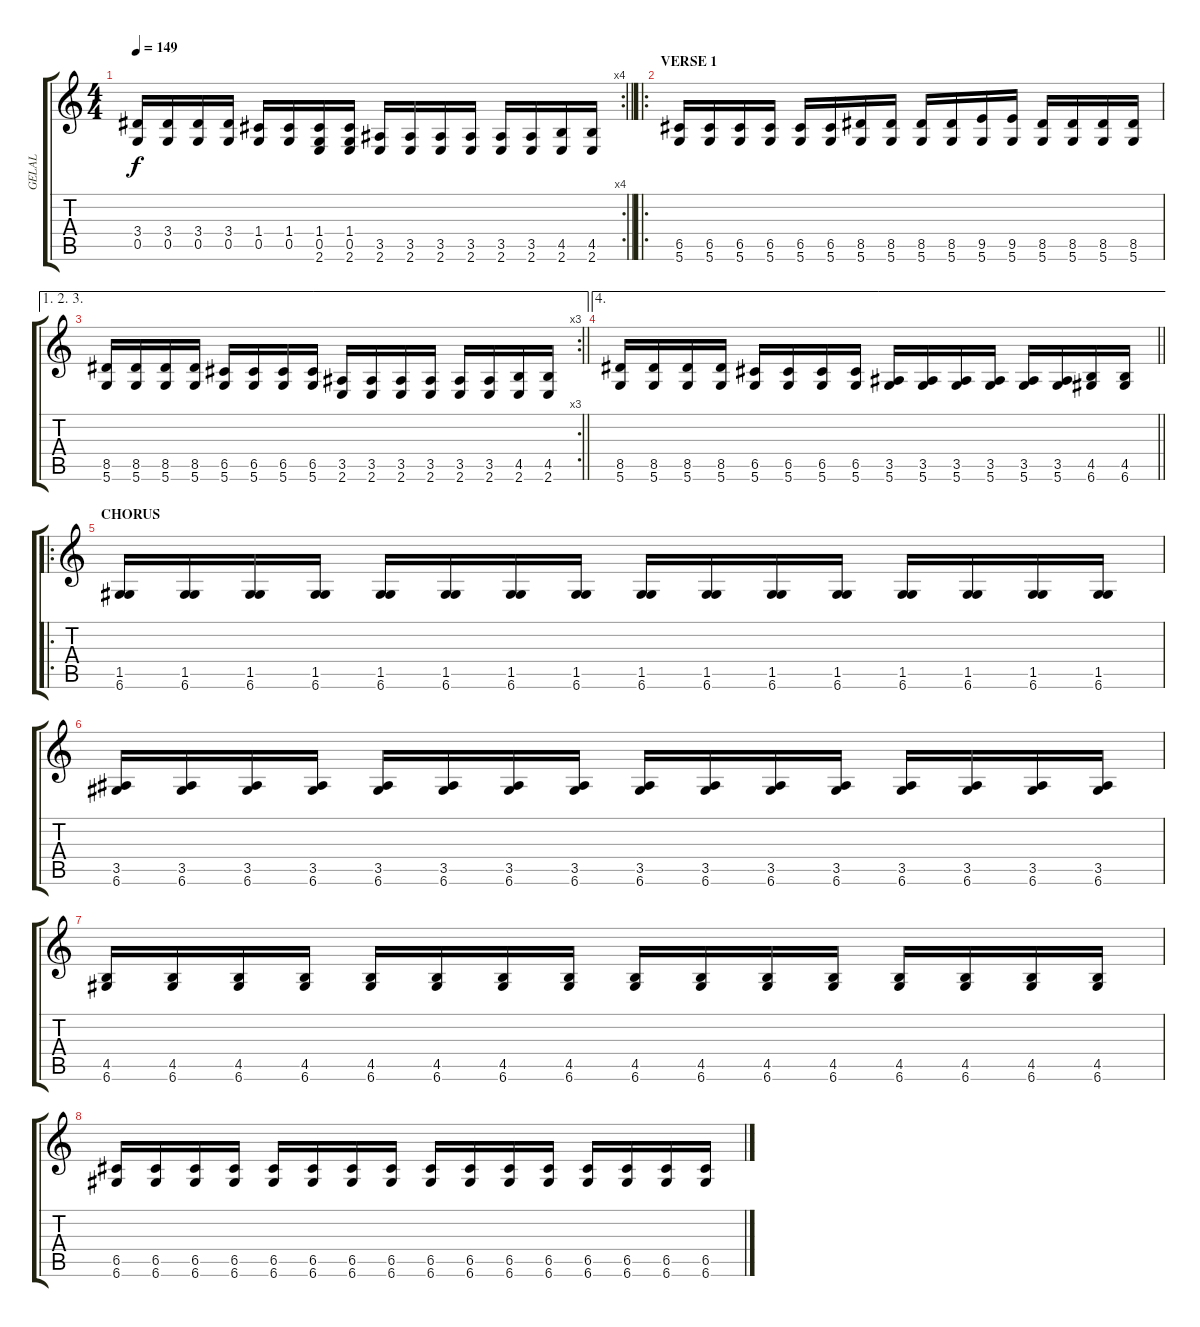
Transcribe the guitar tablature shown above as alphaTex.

\track ("GELAL" "GELAL") {instrument distortionguitar}
\staff {score tabs}
\tuning (D4 A3 F3 C3 G2 D2) {hide}
\rc 4
\ts (4 4)
\tempo 149
\clef g2
\barLineRight lightlight
\ks c
(3.4 0.5).16{dy f} (3.4 0.5).16 (3.4 0.5).16 (3.4 0.5).16 (1.4 0.5).16 (1.4 0.5).16 (1.4 0.5 2.6).16 (1.4 0.5 2.6).16 (3.5 2.6).16 (3.5 2.6).16 (3.5 2.6).16 (3.5 2.6).16 (3.5 2.6).16 (3.5 2.6).16 (4.5 2.6).16 (4.5 2.6).16 |
\ro
\section ("" "VERSE 1")
(6.5 5.6).16 (6.5 5.6).16 (6.5 5.6).16 (6.5 5.6).16 (6.5 5.6).16 (6.5 5.6).16 (8.5 5.6).16 (8.5 5.6).16 (8.5 5.6).16 (8.5 5.6).16 (9.5 5.6).16 (9.5 5.6).16 (8.5 5.6).16 (8.5 5.6).16 (8.5 5.6).16 (8.5 5.6).16 |
\ae (1 2 3)
\rc 3
\barLineRight lightlight
(8.5 5.6).16 (8.5 5.6).16 (8.5 5.6).16 (8.5 5.6).16 (6.5 5.6).16 (6.5 5.6).16 (6.5 5.6).16 (6.5 5.6).16 (3.5 2.6).16 (3.5 2.6).16 (3.5 2.6).16 (3.5 2.6).16 (3.5 2.6).16 (3.5 2.6).16 (4.5 2.6).16 (4.5 2.6).16 |
\ae 4
\barLineRight lightlight
(8.5 5.6).16 (8.5 5.6).16 (8.5 5.6).16 (8.5 5.6).16 (6.5 5.6).16 (6.5 5.6).16 (6.5 5.6).16 (6.5 5.6).16 (3.5 5.6).16 (3.5 5.6).16 (3.5 5.6).16 (3.5 5.6).16 (3.5 5.6).16 (3.5 5.6).16 (4.5 6.6).16 (4.5 6.6).16 |
\ro
\section ("" "CHORUS")
(1.5 6.6).16 (1.5 6.6).16 (1.5 6.6).16 (1.5 6.6).16 (1.5 6.6).16 (1.5 6.6).16 (1.5 6.6).16 (1.5 6.6).16 (1.5 6.6).16 (1.5 6.6).16 (1.5 6.6).16 (1.5 6.6).16 (1.5 6.6).16 (1.5 6.6).16 (1.5 6.6).16 (1.5 6.6).16 |
(3.5 6.6).16 (3.5 6.6).16 (3.5 6.6).16 (3.5 6.6).16 (3.5 6.6).16 (3.5 6.6).16 (3.5 6.6).16 (3.5 6.6).16 (3.5 6.6).16 (3.5 6.6).16 (3.5 6.6).16 (3.5 6.6).16 (3.5 6.6).16 (3.5 6.6).16 (3.5 6.6).16 (3.5 6.6).16 |
(4.5 6.6).16 (4.5 6.6).16 (4.5 6.6).16 (4.5 6.6).16 (4.5 6.6).16 (4.5 6.6).16 (4.5 6.6).16 (4.5 6.6).16 (4.5 6.6).16 (4.5 6.6).16 (4.5 6.6).16 (4.5 6.6).16 (4.5 6.6).16 (4.5 6.6).16 (4.5 6.6).16 (4.5 6.6).16 |
(6.5 6.6).16 (6.5 6.6).16 (6.5 6.6).16 (6.5 6.6).16 (6.5 6.6).16 (6.5 6.6).16 (6.5 6.6).16 (6.5 6.6).16 (6.5 6.6).16 (6.5 6.6).16 (6.5 6.6).16 (6.5 6.6).16 (6.5 6.6).16 (6.5 6.6).16 (6.5 6.6).16 (6.5 6.6).16
